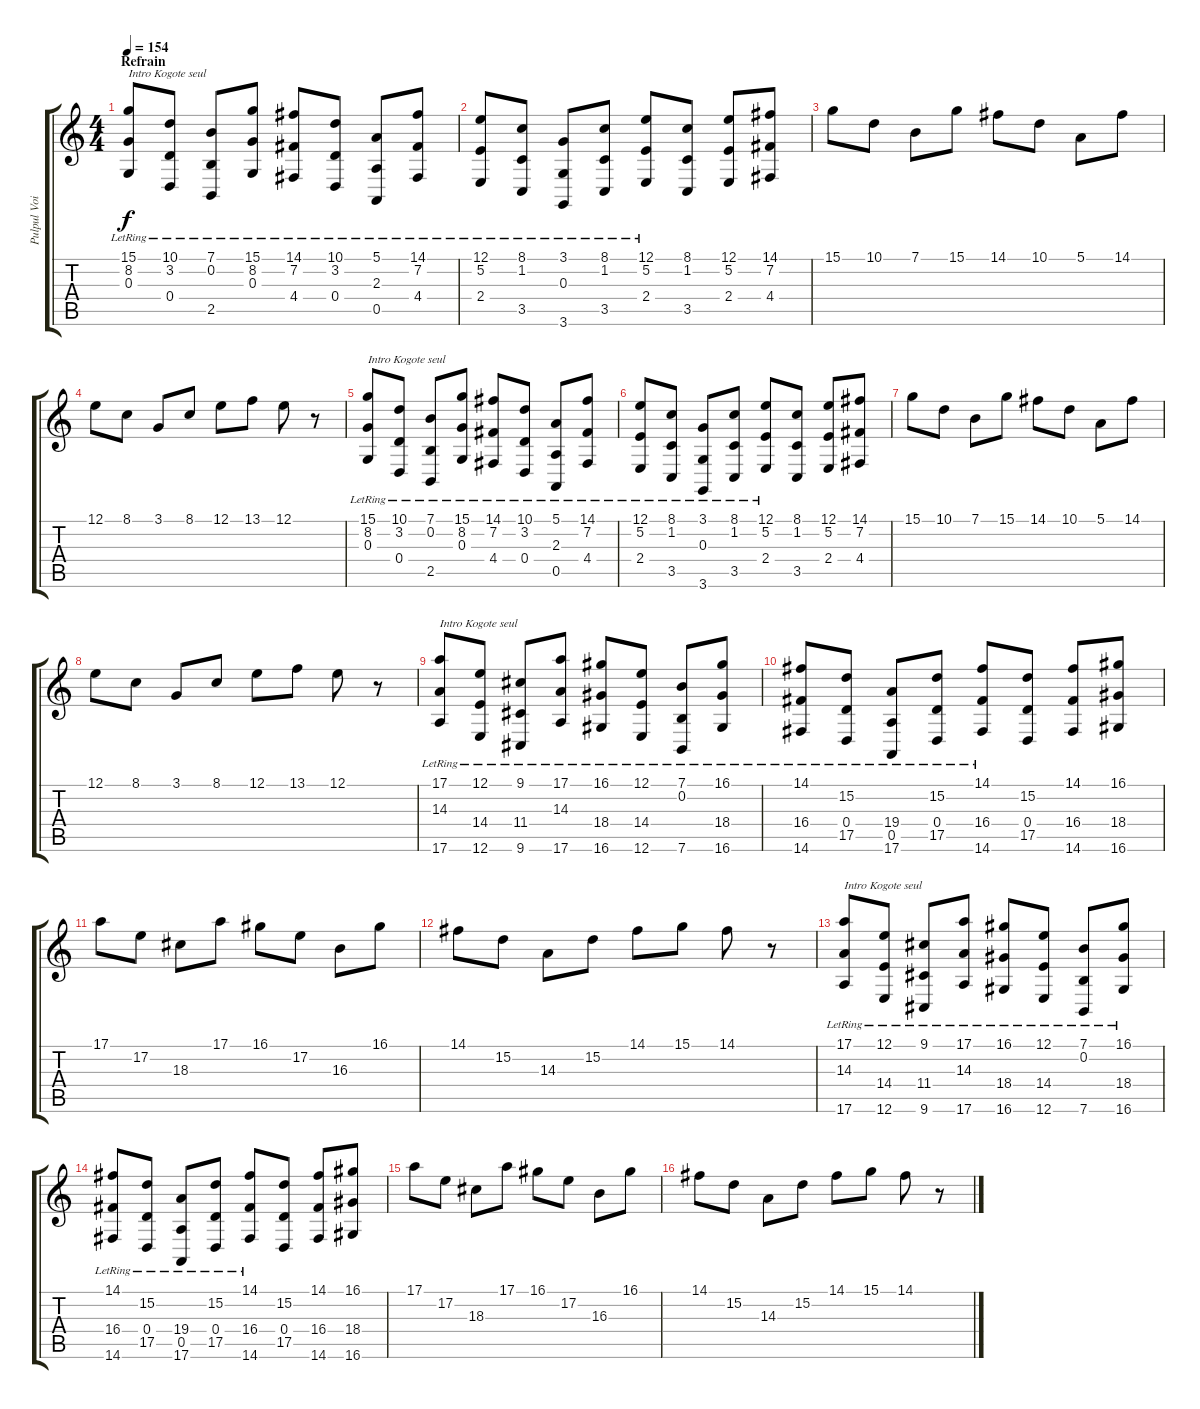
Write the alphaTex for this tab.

\track ("Pulpul Voix" "Pulpul Voi") {instrument clarinet}
\staff {score tabs}
\tuning (E4 B3 G3 D3 A2 E2) {hide}
\ts (4 4)
\section ("" "Refrain")
\tempo 154
\clef g2
\ks c
(15.1{lr} 8.2 0.3).8{txt "Intro Kogote seul" dy f} (10.1{lr} 3.2 0.4).8 (7.1{lr} 0.2 2.5).8 (15.1{lr} 8.2 0.3).8 (14.1{lr} 7.2 4.4).8 (10.1{lr} 3.2 0.4).8 (5.1{lr} 2.3 0.5).8 (14.1{lr} 7.2 4.4).8 |
(12.1{lr} 5.2 2.4).8 (8.1{lr} 1.2 3.5).8 (3.1{lr} 0.3 3.6).8 (8.1{lr} 1.2 3.5).8 (12.1{lr} 5.2 2.4).8 (8.1 1.2 3.5).8 (12.1 5.2 2.4).8 (14.1 7.2 4.4).8 |
15.1.8 10.1.8 7.1.8 15.1.8 14.1.8 10.1.8 5.1.8 14.1.8 |
12.1.8 8.1.8 3.1.8 8.1.8 12.1.8 13.1.8 12.1.8 r.8 |
(15.1{lr} 8.2 0.3).8{txt "Intro Kogote seul"} (10.1{lr} 3.2 0.4).8 (7.1{lr} 0.2 2.5).8 (15.1{lr} 8.2 0.3).8 (14.1{lr} 7.2 4.4).8 (10.1{lr} 3.2 0.4).8 (5.1{lr} 2.3 0.5).8 (14.1{lr} 7.2 4.4).8 |
(12.1{lr} 5.2 2.4).8 (8.1{lr} 1.2 3.5).8 (3.1{lr} 0.3 3.6).8 (8.1{lr} 1.2 3.5).8 (12.1{lr} 5.2 2.4).8 (8.1 1.2 3.5).8 (12.1 5.2 2.4).8 (14.1 7.2 4.4).8 |
15.1.8 10.1.8 7.1.8 15.1.8 14.1.8 10.1.8 5.1.8 14.1.8 |
12.1.8 8.1.8 3.1.8 8.1.8 12.1.8 13.1.8 12.1.8 r.8 |
\section ("" "")
(17.1{lr} 14.3 17.6).8{txt "Intro Kogote seul"} (12.1{lr} 14.4 12.6).8 (9.1{lr} 11.4 9.6).8 (17.1{lr} 14.3 17.6).8 (16.1{lr} 18.4 16.6).8 (12.1{lr} 14.4 12.6).8 (7.1{lr} 0.2 7.6).8 (16.1{lr} 18.4 16.6).8 |
(14.1{lr} 16.4 14.6).8 (15.2{lr} 0.4 17.5).8 (19.4{lr} 0.5 17.6).8 (15.2{lr} 0.4 17.5).8 (14.1{lr} 16.4 14.6).8 (15.2 0.4 17.5).8 (14.1 16.4 14.6).8 (16.1 18.4 16.6).8 |
17.1.8 17.2.8 18.3.8 17.1.8 16.1.8 17.2.8 16.3.8 16.1.8 |
14.1.8 15.2.8 14.3.8 15.2.8 14.1.8 15.1.8 14.1.8 r.8 |
(17.1{lr} 14.3 17.6).8{txt "Intro Kogote seul"} (12.1{lr} 14.4 12.6).8 (9.1{lr} 11.4 9.6).8 (17.1{lr} 14.3 17.6).8 (16.1{lr} 18.4 16.6).8 (12.1{lr} 14.4 12.6).8 (7.1{lr} 0.2 7.6).8 (16.1{lr} 18.4 16.6).8 |
(14.1{lr} 16.4 14.6).8 (15.2{lr} 0.4 17.5).8 (19.4{lr} 0.5 17.6).8 (15.2{lr} 0.4 17.5).8 (14.1{lr} 16.4 14.6).8 (15.2 0.4 17.5).8 (14.1 16.4 14.6).8 (16.1 18.4 16.6).8 |
17.1.8 17.2.8 18.3.8 17.1.8 16.1.8 17.2.8 16.3.8 16.1.8 |
14.1.8 15.2.8 14.3.8 15.2.8 14.1.8 15.1.8 14.1.8 r.8
